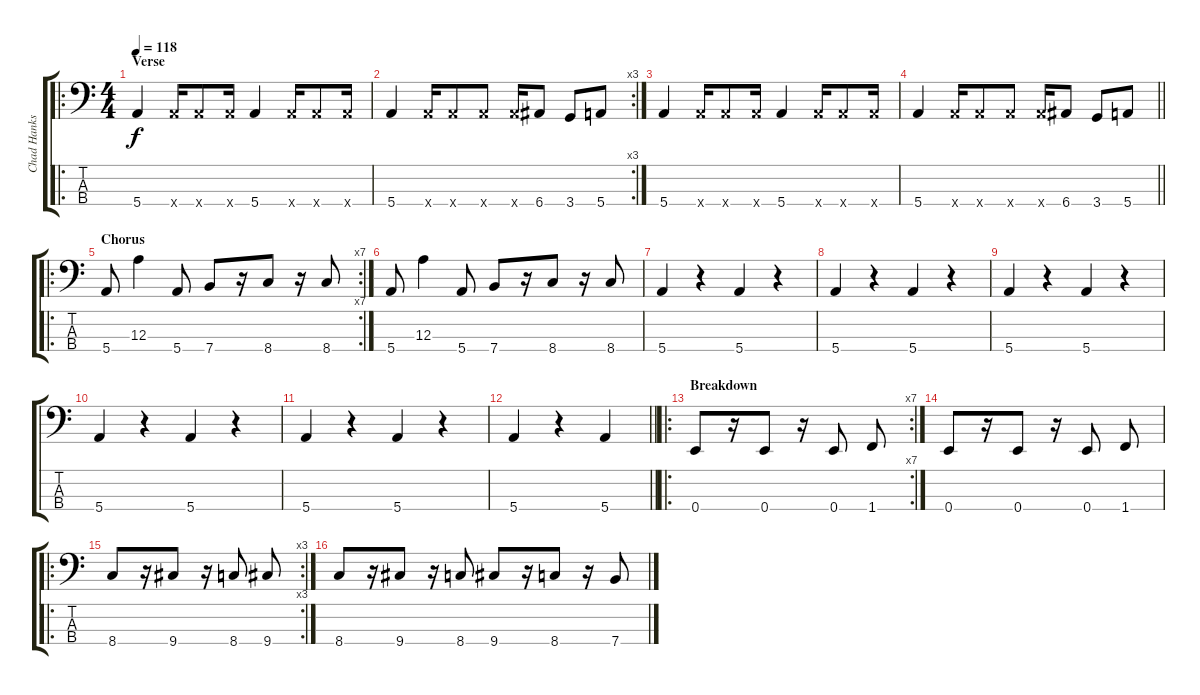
\track ("Chad Hanks" "Chad Hanks") {instrument electricbasspick}
\staff {score tabs}
\tuning (G2 D2 A1 E1) {hide}
\ro
\ts (4 4)
\section ("" "Verse")
\tempo 118
\clef f4
\ks c
5.4.4{dy f} 5.4{x}.16 5.4{x}.8 5.4{x}.16 5.4.4 5.4{x}.16 5.4{x}.8 5.4{x}.16 |
\rc 3
5.4.4 5.4{x}.16 5.4{x}.8 5.4{x}.8 5.4{x}.16 6.4.8 3.4.8 5.4.8 |
5.4.4 5.4{x}.16 5.4{x}.8 5.4{x}.16 5.4.4 5.4{x}.16 5.4{x}.8 5.4{x}.16 |
\barLineRight lightlight
5.4.4 5.4{x}.16 5.4{x}.8 5.4{x}.8 5.4{x}.16 6.4.8 3.4.8 5.4.8 |
\ro
\rc 7
\section ("" "Chorus")
5.4.8 12.3.4 5.4.8 7.4.8 r.16 8.4.8 r.16 8.4.8 |
5.4.8 12.3.4 5.4.8 7.4.8 r.16 8.4.8 r.16 8.4.8 |
5.4.4 r.4 5.4.4 r.4 |
5.4.4 r.4 5.4.4 r.4 |
5.4.4 r.4 5.4.4 r.4 |
5.4.4 r.4 5.4.4 r.4 |
5.4.4 r.4 5.4.4 r.4 |
\barLineRight lightlight
5.4.4 r.4 5.4.4 |
\ro
\rc 7
\section ("" "Breakdown")
0.4.8 r.16 0.4.8 r.16 0.4.8 1.4.8 |
0.4.8 r.16 0.4.8 r.16 0.4.8 1.4.8 |
\ro
\rc 3
8.4.8 r.16 9.4.8 r.16 8.4.8 9.4.8 |
8.4.8 r.16 9.4.8 r.16 8.4.8 9.4.8 r.16 8.4.8 r.16 7.4.8
